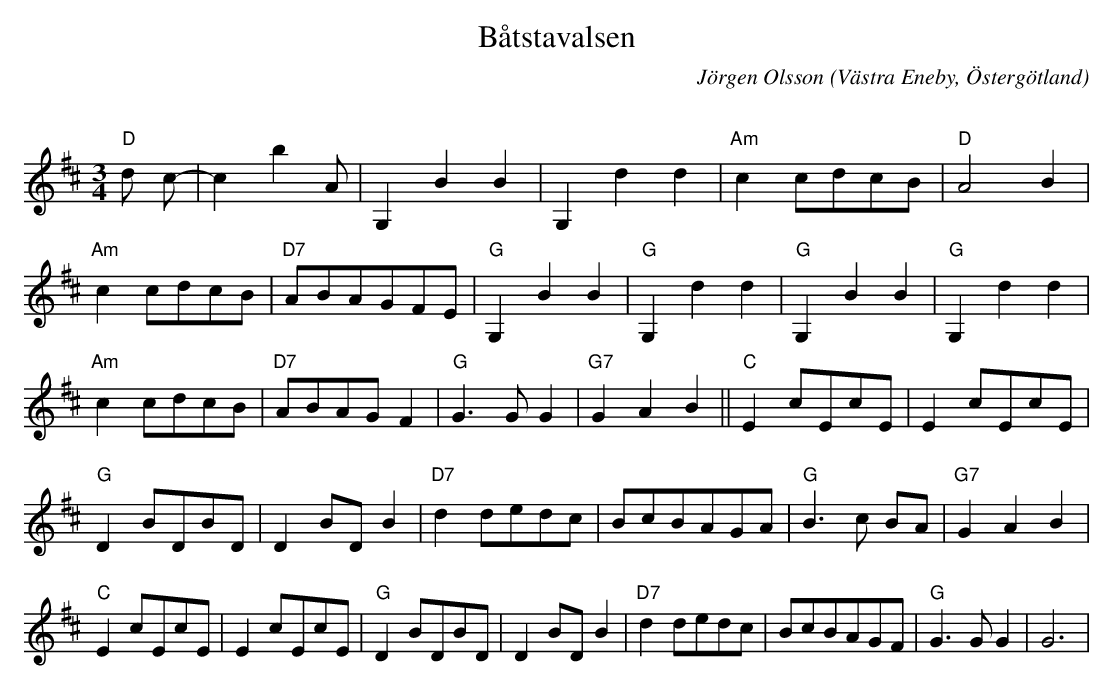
X:1
T:Båtstavalsen
C:Jörgen Olsson
O:Västra Eneby, Östergötland
Q:140
M:3/4
L:1/8
K:D
"D"4d c-|c2b2A |G,2B2B2|G,2d2d2 |"Am" c2 cdcB| "D" A4 B2 |
 "Am" c2 cdcB |"D7" ABAGFE |"G"G,2B2B2|"G"G,2d2d2 |"G"G,2B2B2|"G"G,2d2d2 |
"Am" c2 cdcB| "D7" ABAGF2 | "G" G3 G G2 |"G7" G2A2B2||"C"E2 cEcE |E2 cEcE|
"G" D2 BDBD |D2 BD B2 |"D7"d2 dedc| BcBAGA|"G"B3 c BA|"G7" G2A2B2|
"C"E2 cEcE |E2 cEcE|"G" D2 BDBD |D2 BD B2 |"D7"d2 dedc| BcBAGF|"G" G3 G G2| G6 |
